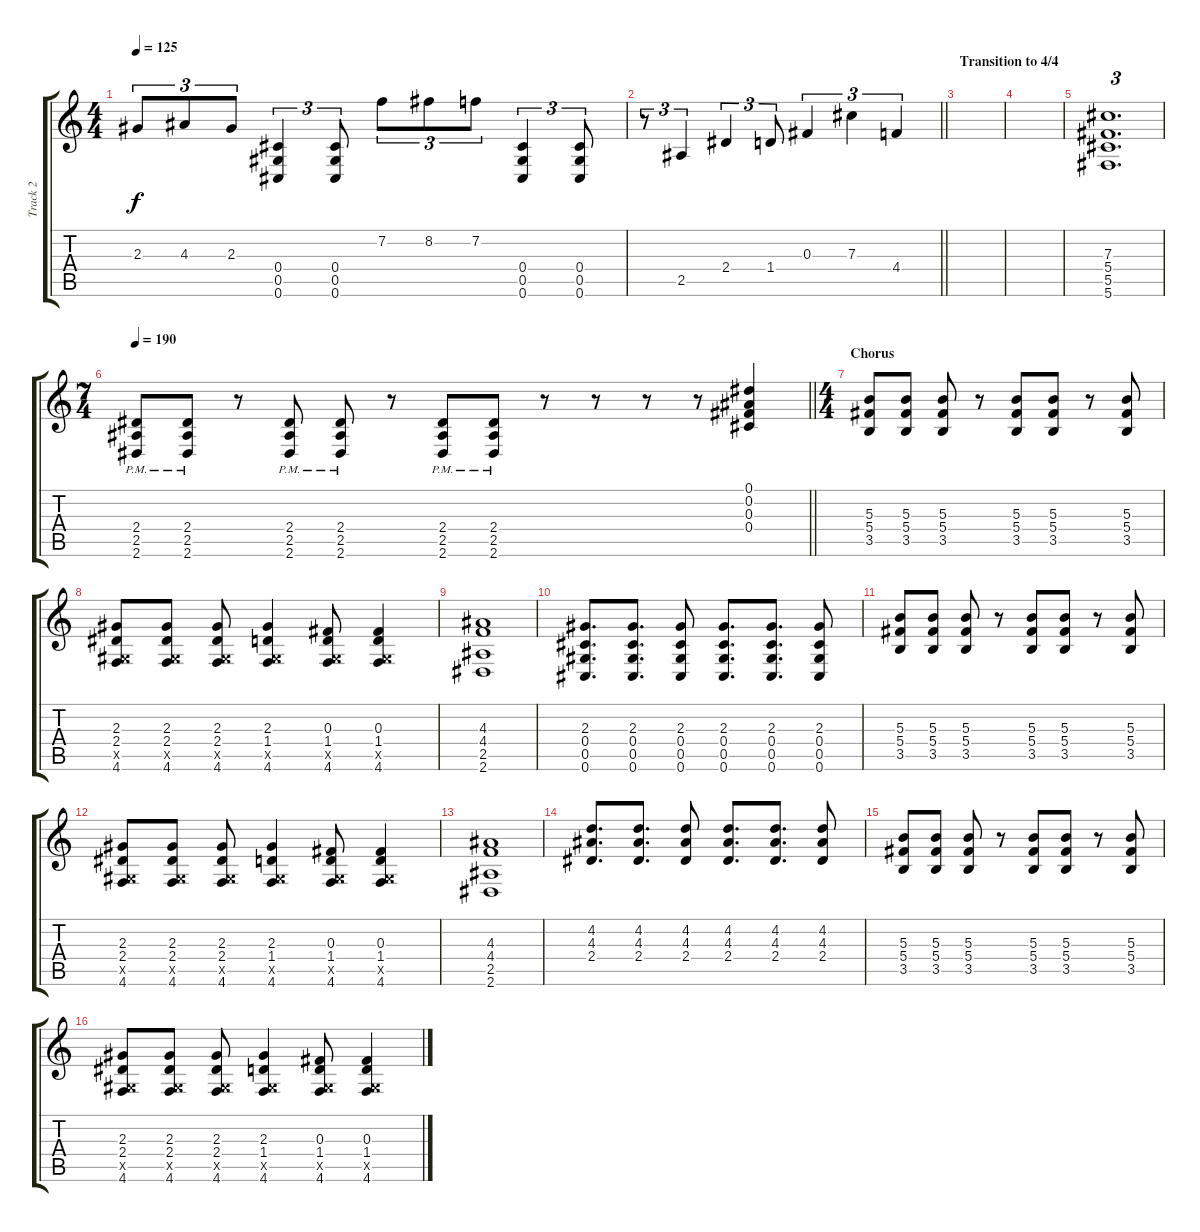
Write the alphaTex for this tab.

\track ("Track 2" "Track 2") {instrument distortionguitar}
\staff {score tabs}
\tuning (Eb4 Bb3 Gb3 Db3 Ab2 Db2) {hide}
\ts (4 4)
\tempo 125
\clef g2
\ks c
2.3.8{tu (3 2) dy f} 4.3.8{tu (3 2)} 2.3.8{tu (3 2)} (0.4 0.5 0.6).4{tu (3 2)} (0.4 0.5 0.6).8{tu (3 2)} 7.2.8{tu (3 2)} 8.2.8{tu (3 2)} 7.2.8{tu (3 2)} (0.4 0.5 0.6).4{tu (3 2)} (0.4 0.5 0.6).8{tu (3 2)} |
\barLineRight lightlight
r.8{tu (3 2)} 2.5.4{tu (3 2)} 2.4.4{tu (3 2)} 1.4.8{tu (3 2)} 0.3.4{tu (3 2)} 7.3.4{tu (3 2)} 4.4.4{tu (3 2)} |
\section ("" "Transition to 4/4")
|
|
(7.3 5.4 5.5 5.6).1{d tu (3 2)} |
\ts (7 4)
\tempo 190
\barLineRight lightlight
(2.4{pm} 2.5{pm} 2.6{pm}).8 (2.4{pm} 2.5{pm} 2.6{pm}).8 r.8 (2.4{pm} 2.5{pm} 2.6{pm}).8 (2.4{pm} 2.5{pm} 2.6{pm}).8 r.8 (2.4{pm} 2.5{pm} 2.6{pm}).8 (2.4{pm} 2.5{pm} 2.6{pm}).8 r.8 r.8 r.8 r.8 (0.1 0.2 0.3 0.4).4 |
\ts (4 4)
\section ("" "Chorus")
(5.3 5.4 3.5).8 (5.3 5.4 3.5).8 (5.3 5.4 3.5).8 r.8 (5.3 5.4 3.5).8 (5.3 5.4 3.5).8 r.8 (5.3 5.4 3.5).8 |
(2.3 2.4 0.5{x} 4.6).8 (2.3 2.4 0.5{x} 4.6).8 (2.3 2.4 0.5{x} 4.6).8 (2.3 1.4 0.5{x} 4.6).4 (0.3 1.4 0.5{x} 4.6).8 (0.3 1.4 0.5{x} 4.6).4 |
(4.3 4.4 2.5 2.6).1 |
(2.3 0.4 0.5 0.6).8{d} (2.3 0.4 0.5 0.6).8{d} (2.3 0.4 0.5 0.6).8 (2.3 0.4 0.5 0.6).8{d} (2.3 0.4 0.5 0.6).8{d} (2.3 0.4 0.5 0.6).8 |
(5.3 5.4 3.5).8 (5.3 5.4 3.5).8 (5.3 5.4 3.5).8 r.8 (5.3 5.4 3.5).8 (5.3 5.4 3.5).8 r.8 (5.3 5.4 3.5).8 |
(2.3 2.4 0.5{x} 4.6).8 (2.3 2.4 0.5{x} 4.6).8 (2.3 2.4 0.5{x} 4.6).8 (2.3 1.4 0.5{x} 4.6).4 (0.3 1.4 0.5{x} 4.6).8 (0.3 1.4 0.5{x} 4.6).4 |
(4.3 4.4 2.5 2.6).1 |
(4.2 4.3 2.4).8{d} (4.2 4.3 2.4).8{d} (4.2 4.3 2.4).8 (4.2 4.3 2.4).8{d} (4.2 4.3 2.4).8{d} (4.2 4.3 2.4).8 |
(5.3 5.4 3.5).8 (5.3 5.4 3.5).8 (5.3 5.4 3.5).8 r.8 (5.3 5.4 3.5).8 (5.3 5.4 3.5).8 r.8 (5.3 5.4 3.5).8 |
(2.3 2.4 0.5{x} 4.6).8 (2.3 2.4 0.5{x} 4.6).8 (2.3 2.4 0.5{x} 4.6).8 (2.3 1.4 0.5{x} 4.6).4 (0.3 1.4 0.5{x} 4.6).8 (0.3 1.4 0.5{x} 4.6).4
